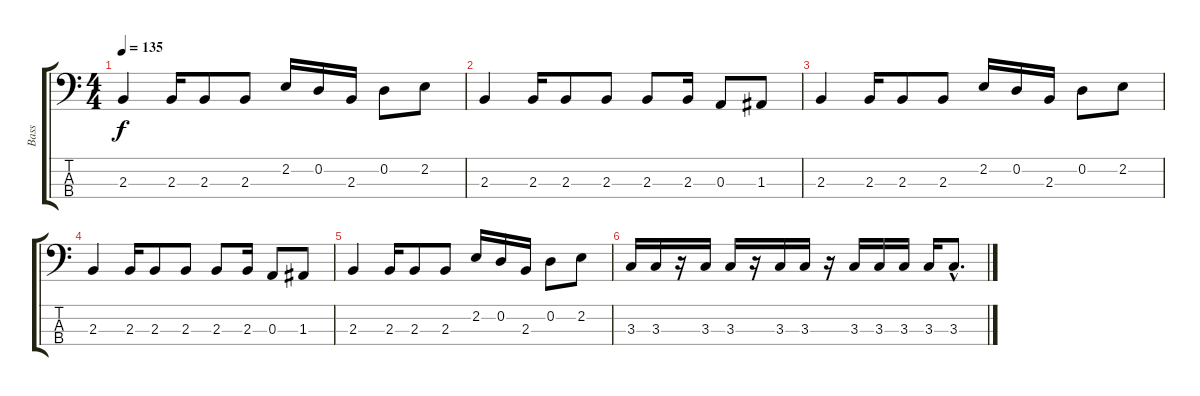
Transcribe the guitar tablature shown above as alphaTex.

\track ("Bass" "Bass") {instrument electricbassfinger}
\staff {score tabs}
\tuning (G2 D2 A1 E1) {hide}
\ts (4 4)
\tempo 135
\clef f4
\ks c
2.3.4{dy f} 2.3.16 2.3.8 2.3.8 2.2.16 0.2.16 2.3.16 0.2.8 2.2.8 |
2.3.4 2.3.16 2.3.8 2.3.8 2.3.8 2.3.16 0.3.8 1.3.8 |
2.3.4 2.3.16 2.3.8 2.3.8 2.2.16 0.2.16 2.3.16 0.2.8 2.2.8 |
2.3.4 2.3.16 2.3.8 2.3.8 2.3.8 2.3.16 0.3.8 1.3.8 |
2.3.4 2.3.16 2.3.8 2.3.8 2.2.16 0.2.16 2.3.16 0.2.8 2.2.8 |
3.3.16 3.3.16 r.16 3.3.16 3.3.16 r.16 3.3.16 3.3.16 r.16 3.3.16 3.3.16 3.3.16 3.3.16 3.3{hac}.8{d}
